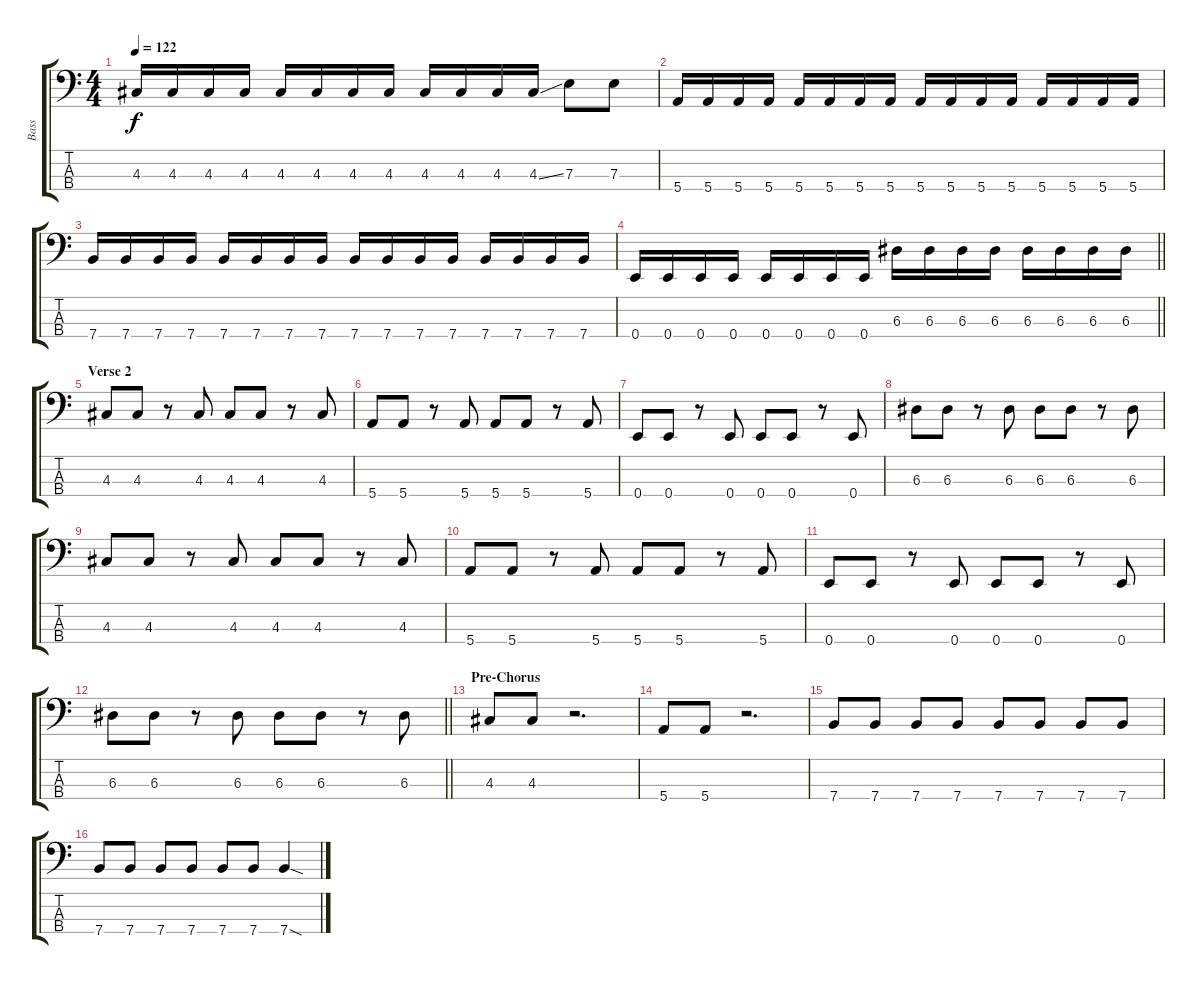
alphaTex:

\track ("Bass" "Bass") {instrument electricbasspick}
\staff {score tabs}
\tuning (G2 D2 A1 E1) {hide}
\ts (4 4)
\tempo 122
\clef f4
\ks c
4.3.16{dy f} 4.3.16 4.3.16 4.3.16 4.3.16 4.3.16 4.3.16 4.3.16 4.3.16 4.3.16 4.3.16 4.3{ss}.16 7.3.8 7.3.8 |
5.4.16 5.4.16 5.4.16 5.4.16 5.4.16 5.4.16 5.4.16 5.4.16 5.4.16 5.4.16 5.4.16 5.4.16 5.4.16 5.4.16 5.4.16 5.4.16 |
7.4.16 7.4.16 7.4.16 7.4.16 7.4.16 7.4.16 7.4.16 7.4.16 7.4.16 7.4.16 7.4.16 7.4.16 7.4.16 7.4.16 7.4.16 7.4.16 |
\barLineRight lightlight
0.4.16 0.4.16 0.4.16 0.4.16 0.4.16 0.4.16 0.4.16 0.4.16 6.3.16 6.3.16 6.3.16 6.3.16 6.3.16 6.3.16 6.3.16 6.3.16 |
\section ("" "Verse 2")
4.3.8 4.3.8 r.8 4.3.8 4.3.8 4.3.8 r.8 4.3.8 |
5.4.8 5.4.8 r.8 5.4.8 5.4.8 5.4.8 r.8 5.4.8 |
0.4.8 0.4.8 r.8 0.4.8 0.4.8 0.4.8 r.8 0.4.8 |
6.3.8 6.3.8 r.8 6.3.8 6.3.8 6.3.8 r.8 6.3.8 |
4.3.8 4.3.8 r.8 4.3.8 4.3.8 4.3.8 r.8 4.3.8 |
5.4.8 5.4.8 r.8 5.4.8 5.4.8 5.4.8 r.8 5.4.8 |
0.4.8 0.4.8 r.8 0.4.8 0.4.8 0.4.8 r.8 0.4.8 |
\barLineRight lightlight
6.3.8 6.3.8 r.8 6.3.8 6.3.8 6.3.8 r.8 6.3.8 |
\section ("" "Pre-Chorus")
4.3.8 4.3.8 r.2{d} |
5.4.8 5.4.8 r.2{d} |
7.4.8 7.4.8 7.4.8 7.4.8 7.4.8 7.4.8 7.4.8 7.4.8 |
7.4.8 7.4.8 7.4.8 7.4.8 7.4.8 7.4.8 7.4{sod}.4
